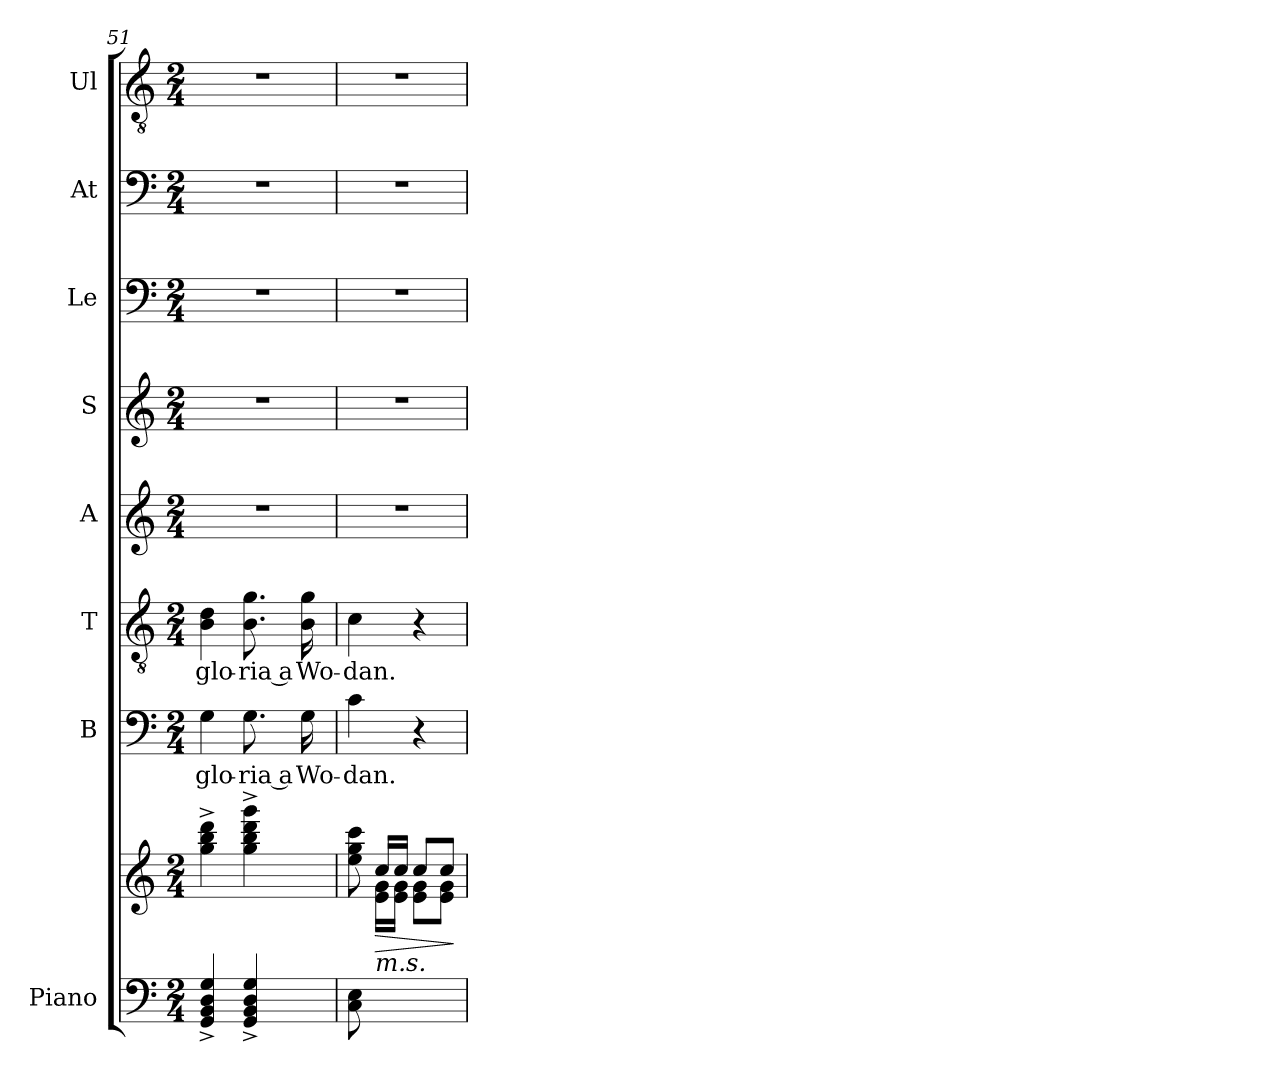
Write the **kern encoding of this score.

**kern	**kern	**dynam	**kern	**text	**kern	**text	**kern	**kern	**kern	**kern	**kern
*part8	*part8	*part8	*part7	*part7	*part6	*part6	*part5	*part4	*part3	*part2	*part1
*staff9	*staff8	*staff8/9	*staff7	*staff7	*staff6	*staff6	*staff5	*staff4	*staff3	*staff2	*staff1
*I"Piano	*	*	*I"B	*	*I"T	*	*I"A	*I"S	*I"Le	*I"At	*I"Ul
*I'Pno	*	*	*I'B	*	*I'T	*	*I'A	*I'S	*I'Le	*I'At	*I'Ul
*clefF4	*clefG2	*	*clefF4	*	*clefGv2	*	*clefG2	*clefG2	*clefF4	*clefF4	*clefGv2
*k[]	*k[]	*	*k[]	*	*k[]	*	*k[]	*k[]	*k[]	*k[]	*k[]
*M2/4	*M2/4	*	*M2/4	*	*M2/4	*	*M2/4	*M2/4	*M2/4	*M2/4	*M2/4
=51	=51	=51	=51	=51	=51	=51	=51	=51	=51	=51	=51
!	!	!	!	!LO:LY:b	!	!LO:LY:b	!	!	!	!	!
4GG/^ 4BB/^ 4D/^ 4G/^	4gg\^ 4bb\^ 4ddd\^	.	4G\	glo-	4B!\ 4d\	glo-	2r	2r	2r	2r	2r
!	!	!	!	!LO:LY:b	!	!LO:LY:b	!	!	!	!	!
4GG/^ 4BB/^ 4D/^ 4G/^	4gg\^ 4bb\^ 4ddd\^ 4ggg\^	.	8.G\	-ria a	8.B!\ 8.g\	-ria a	.	.	.	.	.
!	!	!	!	!LO:LY:b	!	!LO:LY:b	!	!	!	!	!
.	.	.	16G\	Wo-	16B!\ 16g\	Wo-	.	.	.	.	.
=52	=52	=52	=52	=52	=52	=52	=52	=52	=52	=52	=52
*	*^	*	*	*	*	*	*	*	*	*	*
!	!	!	!	!	!LO:LY:b	!	!LO:LY:b	!	!	!	!	!
8C\ 8E\	8ee\ 8gg\ 8ccc\	8ryy	.	4c\	-dan.	4c\	-dan.	2r	2r	2r	2r	2r
!LO:TX:a:i:t=m.s.	!	!	!	!	!	!	!	!	!	!	!	!
!	!	!	!LO:HP:b	!	!	!	!	!	!	!	!	!
4.ryy	16cc/LL	16e\ 16g\LL	>	.	.	.	.	.	.	.	.	.
.	16cc/JJ	16e\ 16g\JJ	.	.	.	.	.	.	.	.	.	.
.	8cc/L	8e\ 8g\L	.	4r	.	4r	.	.	.	.	.	.
.	8cc/J	8e\ 8g\J	.	.	.	.	.	.	.	.	.	.
*	*v	*v	*	*	*	*	*	*	*	*	*	*
.	.	]	.	.	.	.	.	.	.	.	.
=	=	=	=	=	=	=	=	=	=	=	=
*-	*-	*-	*-	*-	*-	*-	*-	*-	*-	*-	*-
